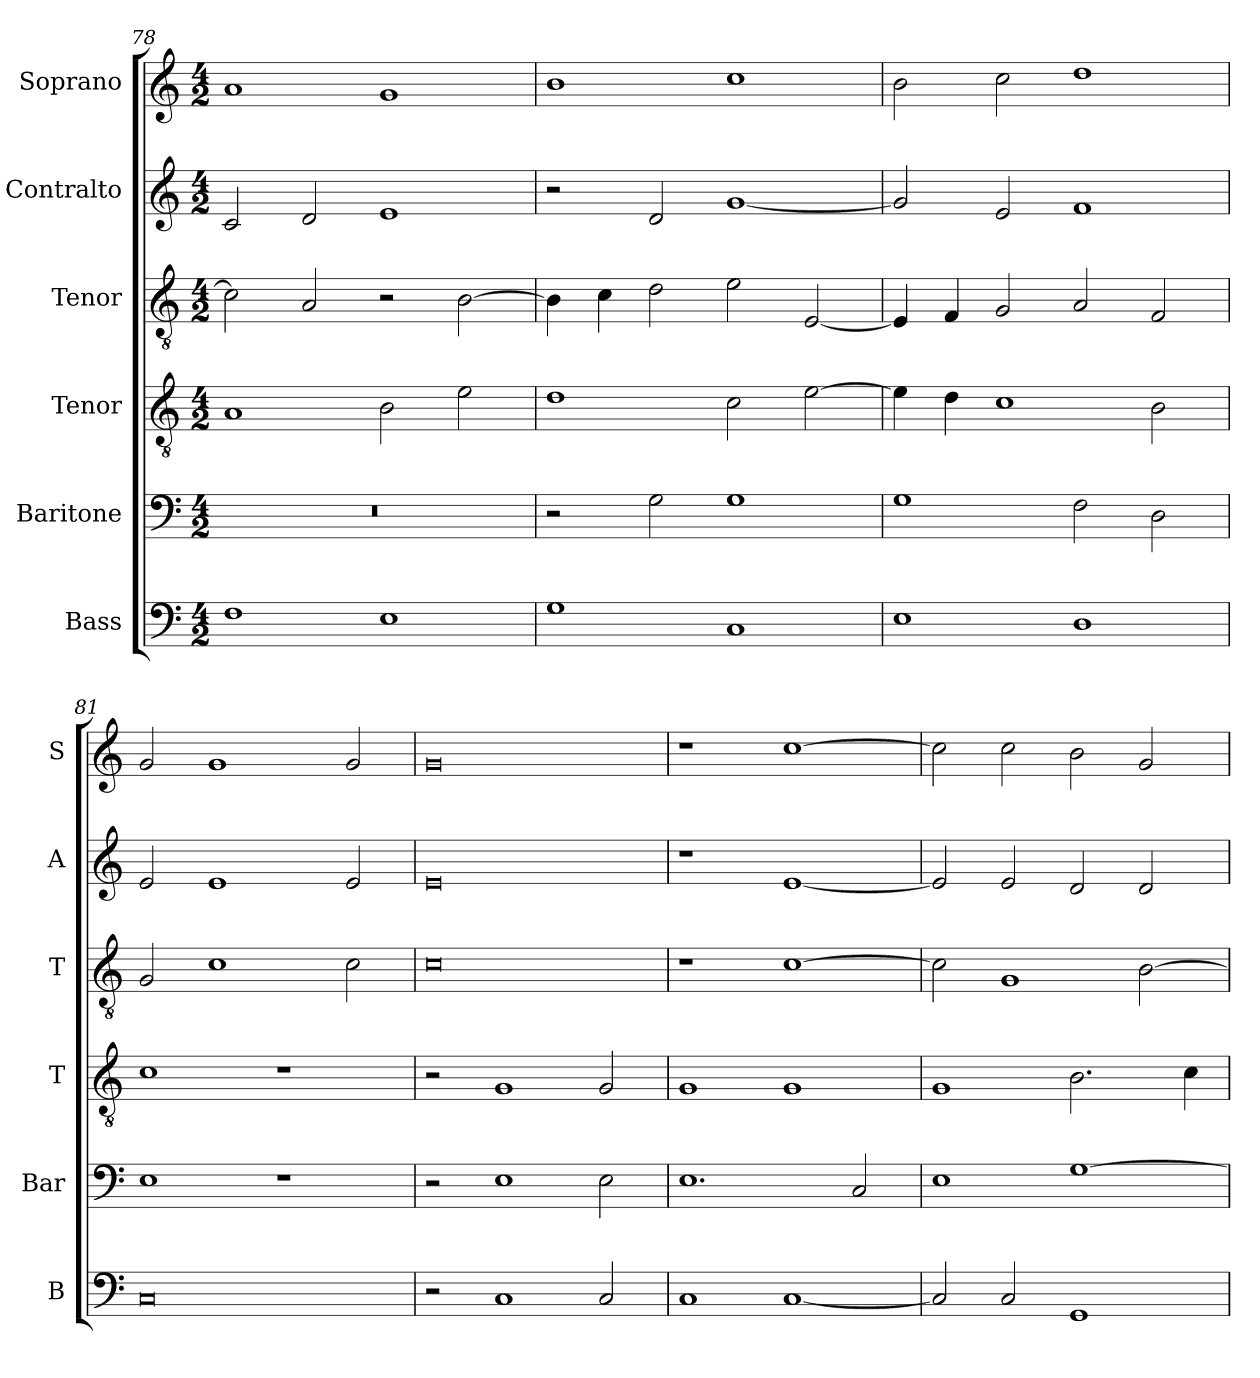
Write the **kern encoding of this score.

**kern	**kern	**kern	**kern	**kern	**kern
*part6	*part5	*part4	*part3	*part2	*part1
*staff6	*staff5	*staff4	*staff3	*staff2	*staff1
*I"Bass	*I"Baritone	*I"Tenor	*I"Tenor	*I"Contralto	*I"Soprano
*I'B	*I'Bar	*I'T	*I'T	*I'A	*I'S
*clefF4	*clefF4	*clefGv2	*clefGv2	*clefG2	*clefG2
*k[]	*k[]	*k[]	*k[]	*k[]	*k[]
*E:phr	*E:phr	*E:phr	*E:phr	*E:phr	*E:phr
*M4/2	*M4/2	*M4/2	*M4/2	*M4/2	*M4/2
=78	=78	=78	=78	=78	=78
1F	0r	1A	2c]	2c	1a
.	.	.	2A	2d	.
1E	.	2B	2r	1e	1g
.	.	2e	[2B	.	.
=79	=79	=79	=79	=79	=79
1G	2r	1d	4B]	2r	1b
.	.	.	4c	.	.
.	2G	.	2d	2d	.
1C	1G	2c	2e	[1g	1cc
.	.	[2e	[2E	.	.
=80	=80	=80	=80	=80	=80
1E	1G	4e]	4E]	2g]	2b
.	.	4d	4F	.	.
.	.	1c	2G	2e	2cc
1D	2F	.	2A	1f	1dd
.	2D	2B	2F	.	.
=81	=81	=81	=81	=81	=81
0C	1E	1c	2G	2e	2g
.	.	.	1c	1e	1g
.	1r	1r	.	.	.
.	.	.	2c	2e	2g
=82	=82	=82	=82	=82	=82
2r	2r	2r	0c	0e	0g
1C	1E	1G	.	.	.
2C	2E	2G	.	.	.
=83	=83	=83	=83	=83	=83
1C	1.E	1G	1r	1r	1r
[1C	.	1G	[1c	[1e	[1cc
.	2C	.	.	.	.
=84	=84	=84	=84	=84	=84
2C]	1E	1G	2c]	2e]	2cc]
2C	.	.	1G	2e	2cc
1GG	[1G	2.B	.	2d	2b
.	.	.	[2B	2d	2g
.	.	4c	.	.	.
=	=	=	=	=	=
*-	*-	*-	*-	*-	*-
